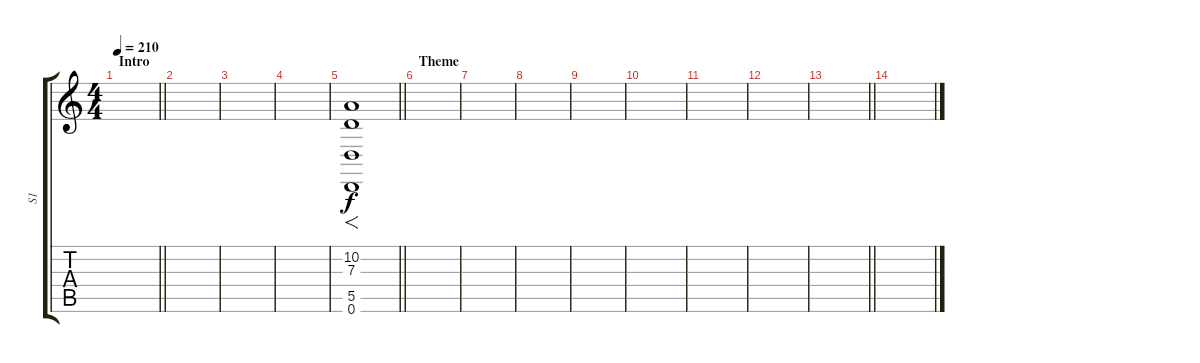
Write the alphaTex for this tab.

\track ("S1" "S1") {instrument pad2warm}
\staff {score tabs}
\tuning (E4 B3 G3 D3 A2 D2) {hide}
\ts (4 4)
\section ("" "Intro")
\tempo 210
\clef g2
\barLineRight lightlight
\ks c
|
|
|
|
\barLineRight lightlight
(10.2 7.3 5.5 0.6).1{f} |
\section ("" "Theme")
|
|
|
|
|
|
|
\barLineRight lightlight
|
\section ("" "")
